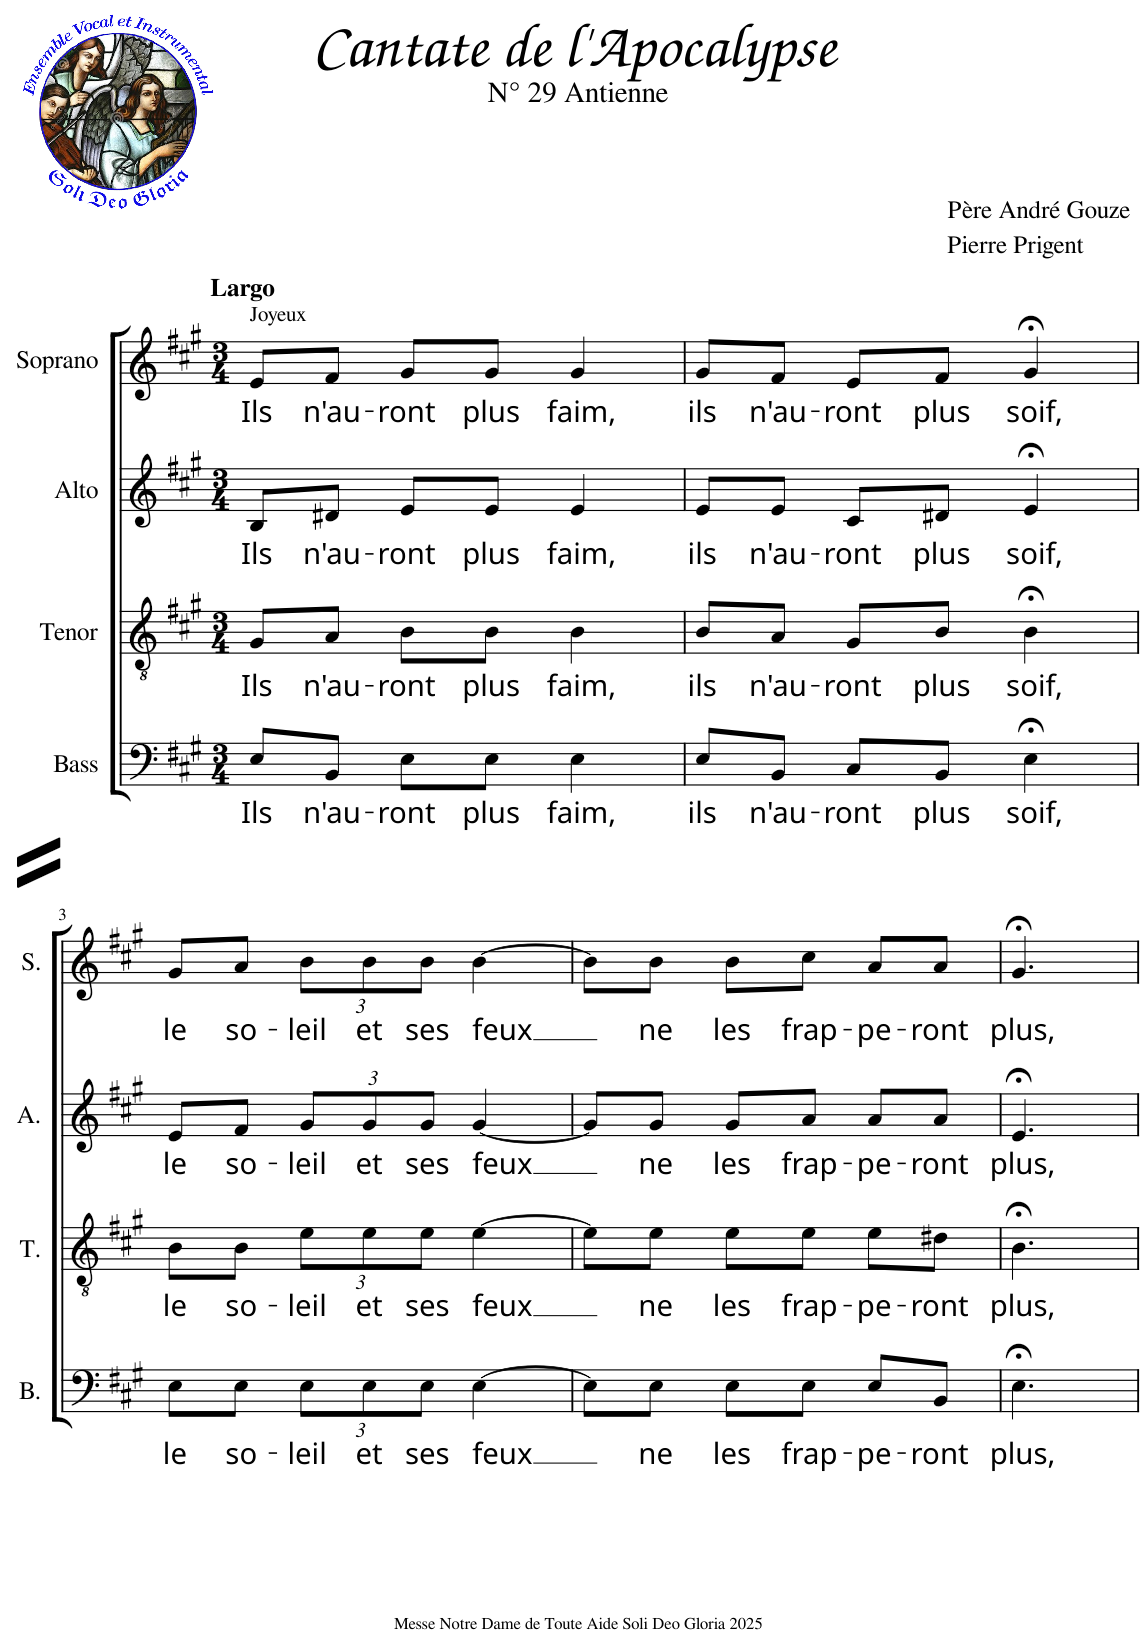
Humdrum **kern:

**kern	**text	**kern	**text	**kern	**text	**kern	**text
*part4	*part4	*part3	*part3	*part2	*part2	*part1	*part1
*staff4	*staff4	*staff3	*staff3	*staff2	*staff2	*staff1	*staff1
*I"Bass	*	*I"Tenor	*	*I"Alto	*	*I"Soprano	*
*I'B.	*	*I'T.	*	*I'A.	*	*I'S.	*
*clefF4	*	*clefGv2	*	*clefG2	*	*clefG2	*
*k[f#c#g#]	*	*k[f#c#g#]	*	*k[f#c#g#]	*	*k[f#c#g#]	*
*M3/4	*	*M3/4	*	*M3/4	*	*M3/4	*
=1	=1	=1	=1	=1	=1	=1	=1
!	!	!	!	!	!	!LO:TX:a:t=Joyeux	!
!	!	!	!	!	!	!LO:TX:a:B:t=Largo	!
!	!LO:LY:b	!	!LO:LY:b	!	!LO:LY:b	!	!LO:LY:b
8E/L	Ils	8G#/L	Ils	8B/L	Ils	8e/L	Ils
!	!LO:LY:b	!	!LO:LY:b	!	!LO:LY:b	!	!LO:LY:b
8BB/J	n'au-	8A/J	n'au-	8d#X/J	n'au-	8f#/J	n'au-
!	!LO:LY:b	!	!LO:LY:b	!	!LO:LY:b	!	!LO:LY:b
8E\L	-ront	8B\L	-ront	8e/L	-ront	8g#/L	-ront
!	!LO:LY:b	!	!LO:LY:b	!	!LO:LY:b	!	!LO:LY:b
8E\J	plus	8B\J	plus	8e/J	plus	8g#/J	plus
!	!LO:LY:b	!	!LO:LY:b	!	!LO:LY:b	!	!LO:LY:b
4E\	faim,	4B\	faim,	4e/	faim,	4g#/	faim,
=2	=2	=2	=2	=2	=2	=2	=2
!	!LO:LY:b	!	!LO:LY:b	!	!LO:LY:b	!	!LO:LY:b
8E/L	ils	8B/L	ils	8e/L	ils	8g#/L	ils
!	!LO:LY:b	!	!LO:LY:b	!	!LO:LY:b	!	!LO:LY:b
8BB/J	n'au-	8A/J	n'au-	8e/J	n'au-	8f#/J	n'au-
!	!LO:LY:b	!	!LO:LY:b	!	!LO:LY:b	!	!LO:LY:b
8C#/L	-ront	8G#/L	-ront	8c#/L	-ront	8e/L	-ront
!	!LO:LY:b	!	!LO:LY:b	!	!LO:LY:b	!	!LO:LY:b
8BB/J	plus	8B/J	plus	8d#X/J	plus	8f#/J	plus
!	!LO:LY:b	!	!LO:LY:b	!	!LO:LY:b	!	!LO:LY:b
4E;<\	soif,	4B;<\	soif,	4e;</	soif,	4g#;</	soif,
!!LO:LB:g=z
=3	=3	=3	=3	=3	=3	=3	=3
!	!LO:LY:b	!	!LO:LY:b	!	!LO:LY:b	!	!LO:LY:b
8E\L	le	8B\L	le	8e/L	le	8g#/L	le
!	!LO:LY:b	!	!LO:LY:b	!	!LO:LY:b	!	!LO:LY:b
8E\J	so-	8B\J	so-	8f#/J	so-	8a/J	so-
*Xbrackettup	*	*	*	*	*	*	*
!	!LO:LY:b	!	!	!	!	!	!
*	*	*Xbrackettup	*	*	*	*	*
!	!	!	!LO:LY:b	!	!	!	!
*	*	*	*	*Xbrackettup	*	*	*
!	!	!	!	!	!LO:LY:b	!	!
*	*	*	*	*	*	*Xbrackettup	*
!	!	!	!	!	!	!	!LO:LY:b
12E\L	-leil	12e\L	-leil	12g#/L	-leil	12b\L	-leil
!	!LO:LY:b	!	!LO:LY:b	!	!LO:LY:b	!	!LO:LY:b
12E\	et	12e\	et	12g#/	et	12b\	et
!	!LO:LY:b	!	!LO:LY:b	!	!LO:LY:b	!	!LO:LY:b
12E\J	ses	12e\J	ses	12g#/J	ses	12b\J	ses
!	!LO:LY:b	!	!LO:LY:b	!	!LO:LY:b	!	!LO:LY:b
[4E\	feux	[4e\	feux	[4g#/	feux	[4b\	feux
=4	=4	=4	=4	=4	=4	=4	=4
8E\L]	.	8e\L]	.	8g#/L]	.	8b\L]	.
!	!LO:LY:b	!	!LO:LY:b	!	!LO:LY:b	!	!LO:LY:b
8E\J	ne	8e\J	ne	8g#/J	ne	8b\J	ne
!	!LO:LY:b	!	!LO:LY:b	!	!LO:LY:b	!	!LO:LY:b
8E\L	les	8e\L	les	8g#/L	les	8b\L	les
!	!LO:LY:b	!	!LO:LY:b	!	!LO:LY:b	!	!LO:LY:b
8E\J	frap-	8e\J	frap-	8a/J	frap-	8cc#\J	frap-
!	!LO:LY:b	!	!LO:LY:b	!	!LO:LY:b	!	!LO:LY:b
8E/L	-pe-	8e\L	-pe-	8a/L	-pe-	8a/L	-pe-
!	!LO:LY:b	!	!LO:LY:b	!	!LO:LY:b	!	!LO:LY:b
8BB/J	-ront	8d#X\J	-ront	8a/J	-ront	8a/J	-ront
=5	=5	=5	=5	=5	=5	=5	=5
!	!LO:LY:b	!	!LO:LY:b	!	!LO:LY:b	!	!LO:LY:b
4.E;<\	plus,	4.B;<\	plus,	4.e;</	plus,	4.g#;</	plus,
=	=	=	=	=	=	=	=
*-	*-	*-	*-	*-	*-	*-	*-
